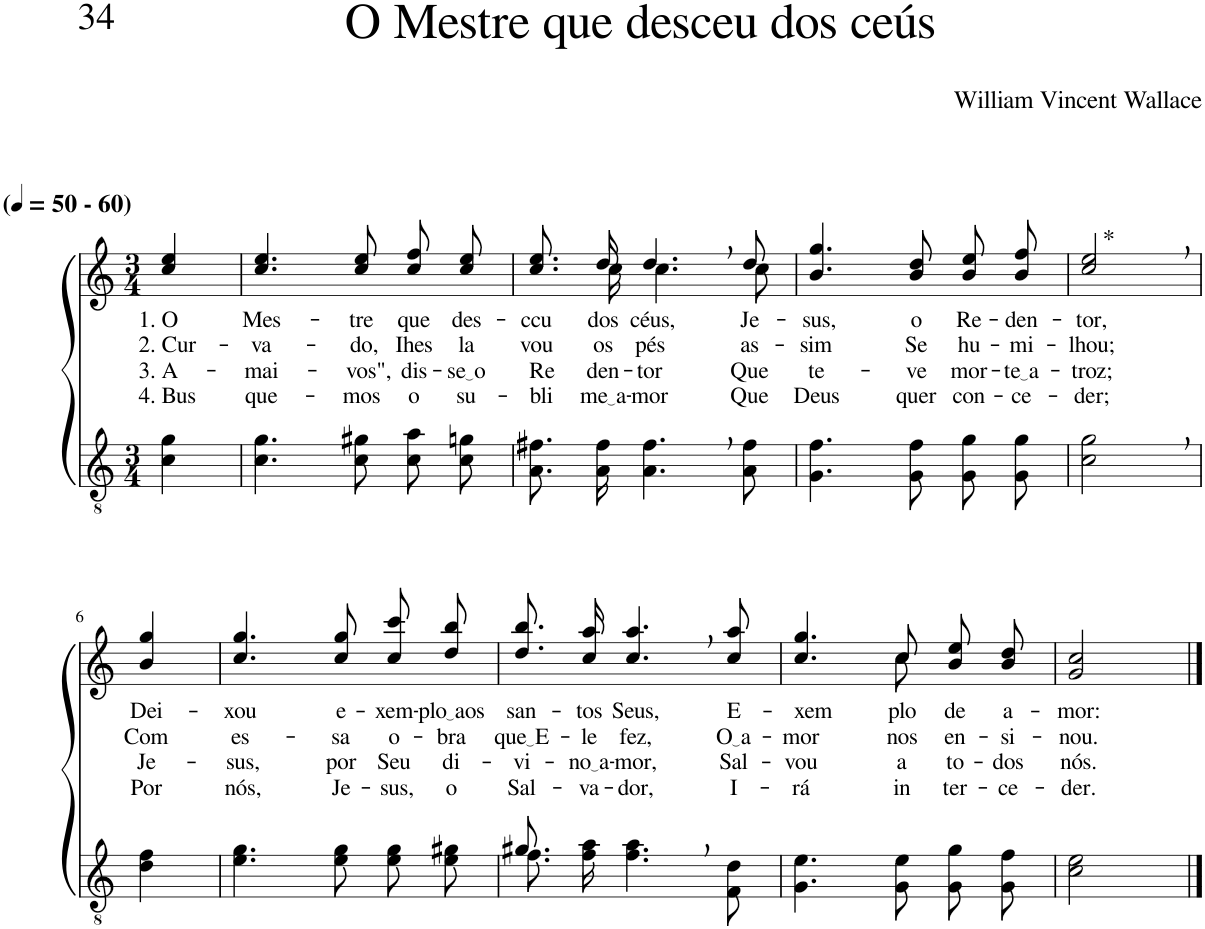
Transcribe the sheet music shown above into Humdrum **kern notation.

**kern	**kern	**text	**text	**text	**text	**harte
*part2	*part1	*part1	*part1	*part1	*part1	*part1
*staff2	*staff1	*staff1	*staff1	*staff1	*staff1	*
*I"Parte III e IV	*I"Parte I e II	*	*	*	*	*
*clefGv2	*clefG2	*	*	*	*	*
*Trd5c9	*Trd5c9	*	*	*	*	*
*k[]	*k[]	*	*	*	*	*
*M3/4	*M3/4	*	*	*	*	*
*MM50	*MM50	*	*	*	*	*
=1	=1	=1	=1	=1	=1	=1
!	!LO:TX:a:B:t=(	!	!	!	!	!
!	!LO:TX:a:B:t=- 60)	!	!	!	!	!
!	!	!LO:LY:b	!LO:LY:b	!LO:LY:b	!LO:LY:b	!
4c\ 4g\	4cc/ 4ee/	1. O	2. Cur-	3. A-	4. Bus	.
=2	=2	=2	=2	=2	=2	=2
!	!	!LO:LY:b	!LO:LY:b	!LO:LY:b	!LO:LY:b	!
4.c\ 4.g\	4.cc/ 4.ee/	Mes-	-va-	-mai-	que-	.
!	!	!LO:LY:b	!LO:LY:b	!LO:LY:b	!LO:LY:b	!
8c\ 8g#X\	8cc/ 8ee/	-tre	-do,	-vos",	-mos	.
!	!	!LO:LY:b	!LO:LY:b	!LO:LY:b	!LO:LY:b	!
8c\ 8a\L	8cc\ 8ff\L	que	Ihes	dis-	o	.
!	!	!LO:LY:b	!LO:LY:b	!LO:LY:b	!LO:LY:b	!
8c\ 8gn\J	8cc\ 8ee\J	des-	la	se o	su-	.
=3	=3	=3	=3	=3	=3	=3
!	!	!LO:LY:b	!LO:LY:b	!LO:LY:b	!LO:LY:b	!
*	*^	*	*	*	*	*
8.A\ 8.f#X\L	8.cc\ 8.ee\L	8.ryy	-ccu	vou	Re-	-bli-	.
!	!	!	!LO:LY:b	!LO:LY:b	!LO:LY:b	!LO:LY:b	!
16A\ 16f#\Jk	16dd\Jk	16cc\	dos	os	-den-	me a	.
!	!	!	!LO:LY:b	!LO:LY:b	!LO:LY:b	!LO:LY:b	!
4.A\, 4.f#\,	4.dd,/	4.cc\	céus,	pés	-tor	-mor	.
!	!	!	!LO:LY:b	!LO:LY:b	!LO:LY:b	!LO:LY:b	!
8A\ 8f#\	8dd/	8cc\	Je-	as-	Que	Que	.
=4	=4	=4	=4	=4	=4	=4	=4
!	!	!	!LO:LY:b	!LO:LY:b	!LO:LY:b	!LO:LY:b	!
*	*v	*v	*	*	*	*	*
4.G\ 4.f\	4.b/ 4.gg/	-sus,	-sim	te-	Deus	.
!	!	!LO:LY:b	!LO:LY:b	!LO:LY:b	!LO:LY:b	!
8G\ 8f\	8b/ 8dd/	o	Se	-ve	quer	.
!	!	!LO:LY:b	!LO:LY:b	!LO:LY:b	!LO:LY:b	!
8G\ 8g\L	8b\ 8ee\L	Re-	hu-	mor-	con-	.
!	!	!LO:LY:b	!LO:LY:b	!LO:LY:b	!LO:LY:b	!
8G\ 8g\J	8b\ 8ff\J	-den-	-mi-	te a	-ce-	.
=5	=5	=5	=5	=5	=5	=5
!	!	!LO:LY:b	!LO:LY:b	!LO:LY:b	!LO:LY:b	!LO:H:kt=*
2c\, 2g\,	2cc/, 2ee/,	-tor,	-lhou;	-troz;	-der;	N
!!LO:LB:g=z
=6	=6	=6	=6	=6	=6	=6
!	!	!LO:LY:b	!LO:LY:b	!LO:LY:b	!LO:LY:b	!
4d\ 4f\	4b/ 4gg/	Dei-	Com	Je-	Por	.
=7	=7	=7	=7	=7	=7	=7
!	!	!LO:LY:b	!LO:LY:b	!LO:LY:b	!LO:LY:b	!
4.e\ 4.g\	4.cc/ 4.gg/	-xou	es-	-sus,	nós,	.
!	!	!LO:LY:b	!LO:LY:b	!LO:LY:b	!LO:LY:b	!
8e\ 8g\	8cc/ 8gg/	e-	-sa	por	Je-	.
!	!	!LO:LY:b	!LO:LY:b	!LO:LY:b	!LO:LY:b	!
8e\ 8g\L	8cc\ 8ccc\L	-xem-	o-	Seu	-sus,	.
!	!	!LO:LY:b	!LO:LY:b	!LO:LY:b	!LO:LY:b	!
8e\ 8g#X\J	8dd\ 8bb\J	plo aos	-bra	di-	o	.
=8	=8	=8	=8	=8	=8	=8
*^	*	*	*	*	*	*
!	!	!	!LO:LY:b	!LO:LY:b	!LO:LY:b	!LO:LY:b	!
8.g#X/	8.f\L	8.dd\ 8.bb\L	san-	que E	-vi-	Sal-	.
!	!	!	!LO:LY:b	!LO:LY:b	!LO:LY:b	!LO:LY:b	!
2ryy	16f\ 16a\Jk	16cc\ 16aa\Jk	-tos	-le	no a	-va-	.
!	!	!	!LO:LY:b	!LO:LY:b	!LO:LY:b	!LO:LY:b	!
.	4.f\ 4.a\	4.cc/, 4.aa/,	Seus,	fez,	-mor,	-dor,	.
!	!	!	!LO:LY:b	!LO:LY:b	!LO:LY:b	!LO:LY:b	!
.	8F\ 8d\	8cc/ 8aa/	E-	O a	Sal-	I-	.
16ryy	.	.	.	.	.	.	.
*v	*v	*	*	*	*	*	*
=9	=9	=9	=9	=9	=9	=9
!	!	!LO:LY:b	!LO:LY:b	!LO:LY:b	!LO:LY:b	!
*	*^	*	*	*	*	*
4.G\ 4.e\	4.cc/ 4.gg/	4.ryy	-xem-	-mor	-vou	-rá	.
!	!	!	!LO:LY:b	!LO:LY:b	!LO:LY:b	!LO:LY:b	!
8G\ 8e\	8cc/	8cc\	-plo	nos	a	in-	.
!	!	!	!LO:LY:b	!LO:LY:b	!LO:LY:b	!LO:LY:b	!
8G\ 8g\L	8b\ 8ee\L	4ryy	de	en-	to-	-ter-	.
!	!	!	!LO:LY:b	!LO:LY:b	!LO:LY:b	!LO:LY:b	!
8G\ 8f\J	8b\ 8dd\J	.	a-	-si-	-dos	-ce-	.
*	*v	*v	*	*	*	*	*
=10	=10	=10	=10	=10	=10	=10
!	!	!LO:LY:b	!LO:LY:b	!LO:LY:b	!LO:LY:b	!
2c\ 2e\	2g/ 2cc/	-mor:	-nou.	nós.	-der.	.
==	==	==	==	==	==	==
*-	*-	*-	*-	*-	*-	*-
